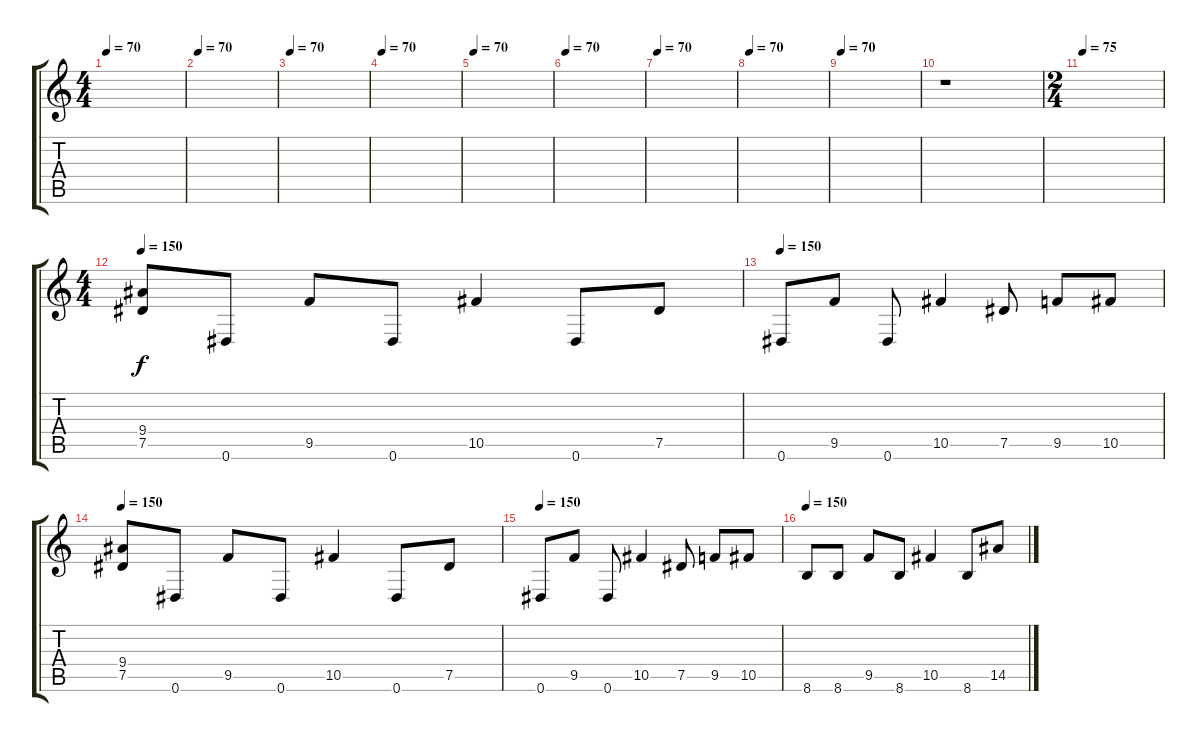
\track "" {instrument distortionguitar}
\staff {score tabs}
\tuning (Eb4 Bb3 Gb3 Db3 Ab2 Eb2) {hide}
\ts (4 4)
\tempo 70
\clef g2
\ks c
|
\tempo 70
|
\tempo 70
|
\tempo 70
|
\tempo 70
|
\tempo 70
|
\tempo 70
|
\tempo 70
|
\tempo 70
|
r.1 |
\ts (2 4)
\tempo 75
|
\ts (4 4)
\tempo 150
(9.4 7.5).8 0.6.8 9.5.8 0.6.8 10.5.4 0.6.8 7.5.8 |
\tempo 150
0.6.8 9.5.8 0.6.8 10.5.4 7.5.8 9.5.8 10.5.8 |
\tempo 150
(9.4 7.5).8 0.6.8 9.5.8 0.6.8 10.5.4 0.6.8 7.5.8 |
\tempo 150
0.6.8 9.5.8 0.6.8 10.5.4 7.5.8 9.5.8 10.5.8 |
\tempo 150
8.6.8 8.6.8 9.5.8 8.6.8 10.5.4 8.6.8 14.5.8
